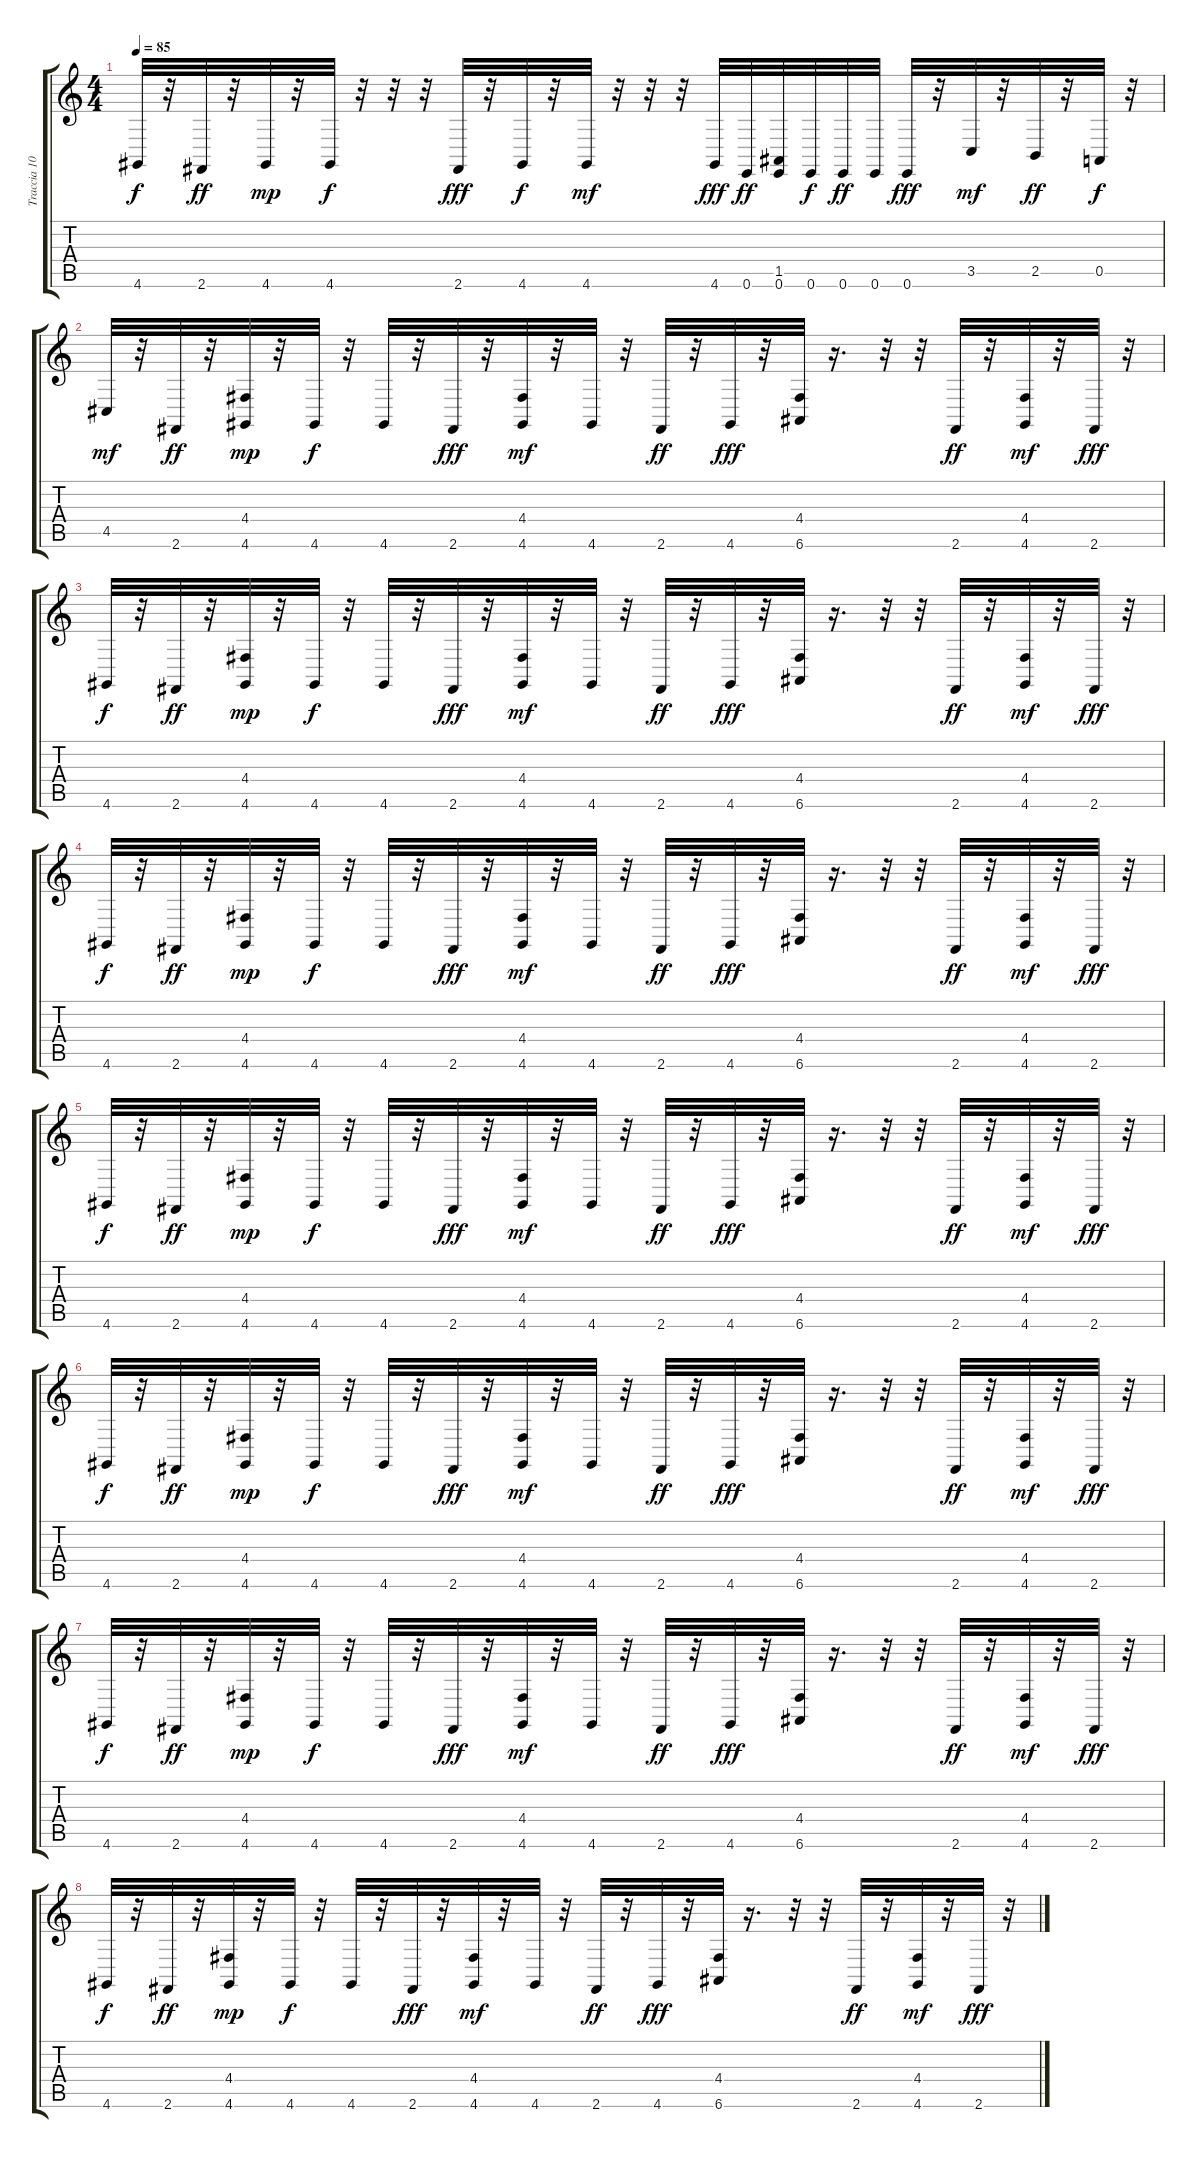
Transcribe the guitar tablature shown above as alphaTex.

\track ("Traccia 10" "Traccia 10") {instrument drawbarorgan}
\staff {score tabs}
\tuning (E4 B3 G3 D3 A2 E2) {hide}
\ts (4 4)
\tempo 85
\clef g2
\ks c
4.6.32{dy f} r.32 2.6.32{dy ff} r.32 4.6.32{dy mp} r.32 4.6.32{dy f} r.32 r.32 r.32 2.6.32{dy fff} r.32 4.6.32{dy f} r.32 4.6.32{dy mf} r.32 r.32 r.32 4.6.32{dy fff} 0.6.32{dy ff} (1.5 0.6).32 0.6.32{dy f} 0.6.32{dy ff} 0.6.32 0.6.32{dy fff} r.32 3.5.32{dy mf} r.32 2.5.32{dy ff} r.32 0.5.32{dy f} r.32 |
4.5.32{dy mf} r.32 2.6.32{dy ff} r.32 (4.4 4.6).32{dy mp} r.32 4.6.32{dy f} r.32 4.6.32 r.32 2.6.32{dy fff} r.32 (4.4 4.6).32{dy mf} r.32 4.6.32 r.32 2.6.32{dy ff} r.32 4.6.32{dy fff} r.32 (4.4 6.6).32 r.16{d} r.32 r.32 2.6.32{dy ff} r.32 (4.4 4.6).32{dy mf} r.32 2.6.32{dy fff} r.32 |
4.6.32{dy f} r.32 2.6.32{dy ff} r.32 (4.4 4.6).32{dy mp} r.32 4.6.32{dy f} r.32 4.6.32 r.32 2.6.32{dy fff} r.32 (4.4 4.6).32{dy mf} r.32 4.6.32 r.32 2.6.32{dy ff} r.32 4.6.32{dy fff} r.32 (4.4 6.6).32 r.16{d} r.32 r.32 2.6.32{dy ff} r.32 (4.4 4.6).32{dy mf} r.32 2.6.32{dy fff} r.32 |
4.6.32{dy f} r.32 2.6.32{dy ff} r.32 (4.4 4.6).32{dy mp} r.32 4.6.32{dy f} r.32 4.6.32 r.32 2.6.32{dy fff} r.32 (4.4 4.6).32{dy mf} r.32 4.6.32 r.32 2.6.32{dy ff} r.32 4.6.32{dy fff} r.32 (4.4 6.6).32 r.16{d} r.32 r.32 2.6.32{dy ff} r.32 (4.4 4.6).32{dy mf} r.32 2.6.32{dy fff} r.32 |
4.6.32{dy f} r.32 2.6.32{dy ff} r.32 (4.4 4.6).32{dy mp} r.32 4.6.32{dy f} r.32 4.6.32 r.32 2.6.32{dy fff} r.32 (4.4 4.6).32{dy mf} r.32 4.6.32 r.32 2.6.32{dy ff} r.32 4.6.32{dy fff} r.32 (4.4 6.6).32 r.16{d} r.32 r.32 2.6.32{dy ff} r.32 (4.4 4.6).32{dy mf} r.32 2.6.32{dy fff} r.32 |
4.6.32{dy f} r.32 2.6.32{dy ff} r.32 (4.4 4.6).32{dy mp} r.32 4.6.32{dy f} r.32 4.6.32 r.32 2.6.32{dy fff} r.32 (4.4 4.6).32{dy mf} r.32 4.6.32 r.32 2.6.32{dy ff} r.32 4.6.32{dy fff} r.32 (4.4 6.6).32 r.16{d} r.32 r.32 2.6.32{dy ff} r.32 (4.4 4.6).32{dy mf} r.32 2.6.32{dy fff} r.32 |
4.6.32{dy f} r.32 2.6.32{dy ff} r.32 (4.4 4.6).32{dy mp} r.32 4.6.32{dy f} r.32 4.6.32 r.32 2.6.32{dy fff} r.32 (4.4 4.6).32{dy mf} r.32 4.6.32 r.32 2.6.32{dy ff} r.32 4.6.32{dy fff} r.32 (4.4 6.6).32 r.16{d} r.32 r.32 2.6.32{dy ff} r.32 (4.4 4.6).32{dy mf} r.32 2.6.32{dy fff} r.32 |
4.6.32{dy f} r.32 2.6.32{dy ff} r.32 (4.4 4.6).32{dy mp} r.32 4.6.32{dy f} r.32 4.6.32 r.32 2.6.32{dy fff} r.32 (4.4 4.6).32{dy mf} r.32 4.6.32 r.32 2.6.32{dy ff} r.32 4.6.32{dy fff} r.32 (4.4 6.6).32 r.16{d} r.32 r.32 2.6.32{dy ff} r.32 (4.4 4.6).32{dy mf} r.32 2.6.32{dy fff} r.32
